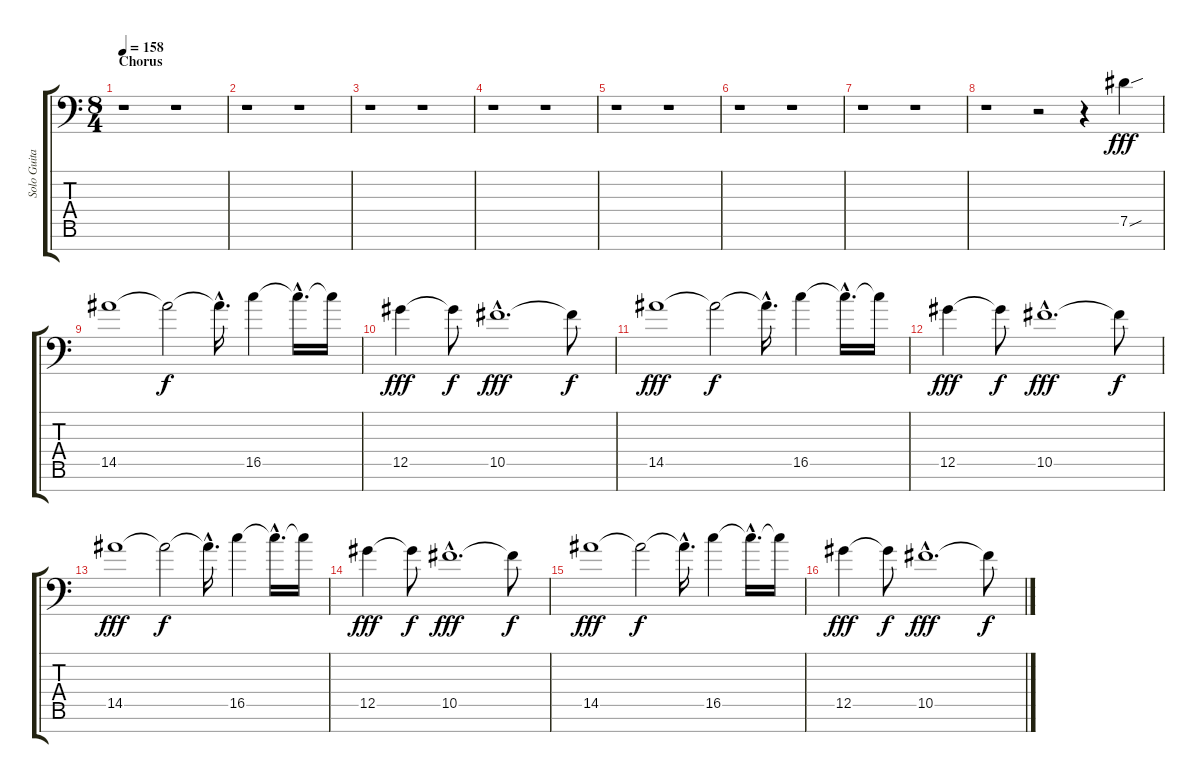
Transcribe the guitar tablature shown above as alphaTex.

\track ("Solo Guitar" "Solo Guita") {instrument distortionguitar}
\staff {score tabs}
\tuning (Eb4 Bb3 Gb3 Db3 Ab2 Eb2 Bb1) {hide}
\ts (8 4)
\section ("" "Chorus")
\tempo 158
\clef f4
\ks c
r.1{dy fff} r.1 |
r.1 r.1 |
r.1 r.1 |
r.1 r.1 |
r.1 r.1 |
r.1 r.1 |
r.1 r.1 |
r.1 r.2 r.4 7.5{sou}.4 |
14.5.1 14.5{t}.2{dy f} 14.5{hac t}.16{d} 16.5.4 16.5{hac t}.16{d} 16.5{t}.16 |
12.5.4{dy fff} 12.5{t}.8{dy f} 10.5{hac}.1{d dy fff} 10.5{t}.8{dy f} |
14.5.1{dy fff} 14.5{t}.2{dy f} 14.5{hac t}.16{d} 16.5.4 16.5{hac t}.16{d} 16.5{t}.16 |
12.5.4{dy fff} 12.5{t}.8{dy f} 10.5{hac}.1{d dy fff} 10.5{t}.8{dy f} |
14.5.1{dy fff} 14.5{t}.2{dy f} 14.5{hac t}.16{d} 16.5.4 16.5{hac t}.16{d} 16.5{t}.16 |
12.5.4{dy fff} 12.5{t}.8{dy f} 10.5{hac}.1{d dy fff} 10.5{t}.8{dy f} |
14.5.1{dy fff} 14.5{t}.2{dy f} 14.5{hac t}.16{d} 16.5.4 16.5{hac t}.16{d} 16.5{t}.16 |
12.5.4{dy fff} 12.5{t}.8{dy f} 10.5{hac}.1{d dy fff} 10.5{t}.8{dy f}
